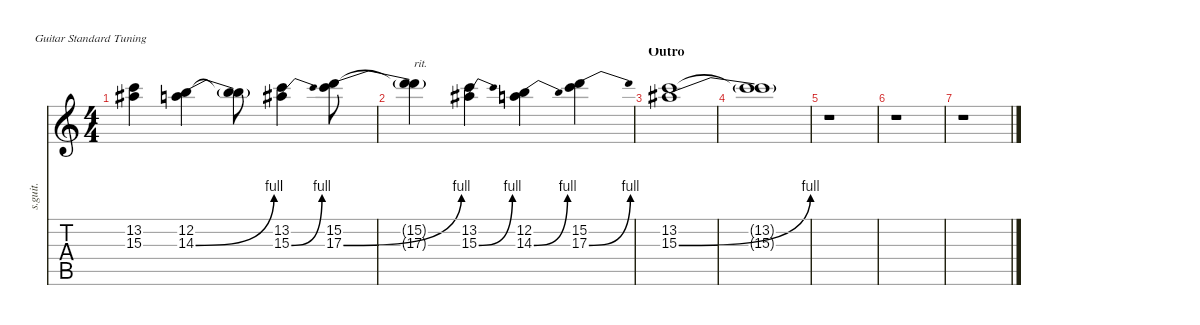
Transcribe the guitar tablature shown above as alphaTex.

\defaultSystemsLayout 4
\hideDynamics
\bracketExtendMode nobrackets
\track ("Jimmy Page - Lead Guitar" "s.guit.") {instrument distortionguitar}
\staff {score tabs}
\tuning (E4 B3 G3 D3 A2 E2)
\ts (4 4)
\tempo (96 hide)
\clef g2
\ks c
(13.2{t} 15.3{t}).4{lyrics (0 "") lyrics (1 "") lyrics (2 "") lyrics (3 "") lyrics (4 "") dy mf} (12.2 14.3{be (bend 0 0 15 4)}).4{lyrics (0 "") lyrics (1 "") lyrics (2 "") lyrics (3 "") lyrics (4 "")} (12.2{t} 14.3{t}).8{lyrics (0 "") lyrics (1 "") lyrics (2 "") lyrics (3 "") lyrics (4 "")} (13.2 15.3{be (bend 0 0 15 4) acc #}).4{lyrics (0 "") lyrics (1 "") lyrics (2 "") lyrics (3 "") lyrics (4 "")} (15.2 17.3{be (bend 0 0 15 4)}).8{lyrics (0 "") lyrics (1 "") lyrics (2 "") lyrics (3 "") lyrics (4 "")} |
\tempo (72 hide)
(15.2{t} 17.3{t}).4{txt "rit." lyrics (0 "") lyrics (1 "") lyrics (2 "") lyrics (3 "") lyrics (4 "")} (13.2 15.3{be (bend 0 0 15 4) acc #}).4{lyrics (0 "") lyrics (1 "") lyrics (2 "") lyrics (3 "") lyrics (4 "")} (12.2 14.3{be (bend 0 0 15 4)}).4{lyrics (0 "") lyrics (1 "") lyrics (2 "") lyrics (3 "") lyrics (4 "")} (15.2 17.3{be (bend 0 0 15 4)}).4{lyrics (0 "") lyrics (1 "") lyrics (2 "") lyrics (3 "") lyrics (4 "")} |
\section ("" "Outro")
(13.2 15.3{be (bend 0 0 15 4) acc #}).1{lyrics (0 "") lyrics (1 "") lyrics (2 "") lyrics (3 "") lyrics (4 "")} |
(13.2{t} 15.3{t}).1{lyrics (0 "") lyrics (1 "") lyrics (2 "") lyrics (3 "") lyrics (4 "")} |
r.1 |
r.1 |
r.1
